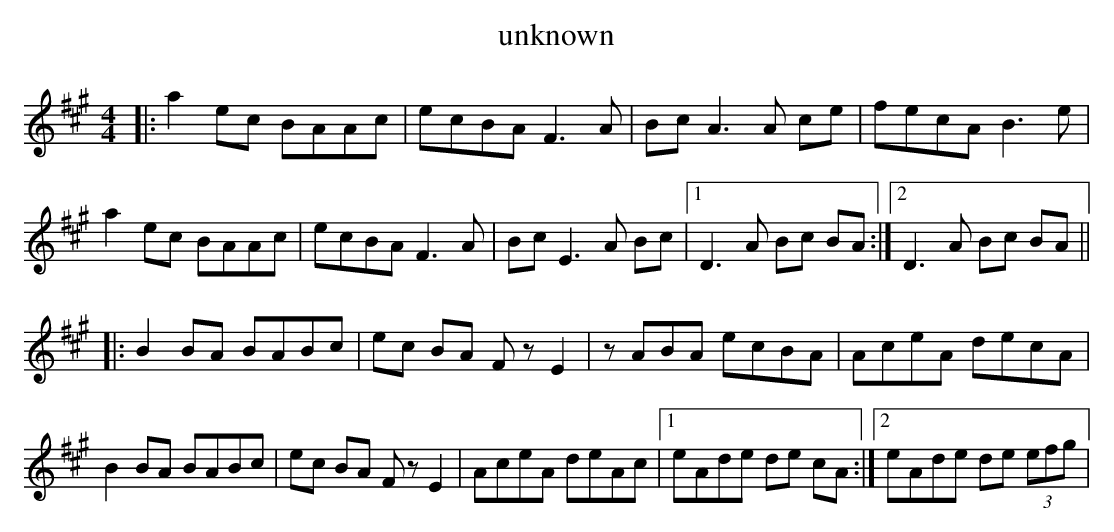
X:1
T: unknown
M: 4/4
L: 1/8
K: Amaj
|:a2ec BAAc|ecBA F3A|Bc A3A ce|fecA B3 e|
a2ec BAAc|ecBA F3A|Bc E3A Bc|1 D3A Bc BA:|2D3A Bc BA||
|:B2 BA BABc |ec BA FzE2|zABA ecBA|AceA decA|
B2 BA BABc |ec BA FzE2|AceA deAc|1 eAde de cA:|2eAde de (3efg|
